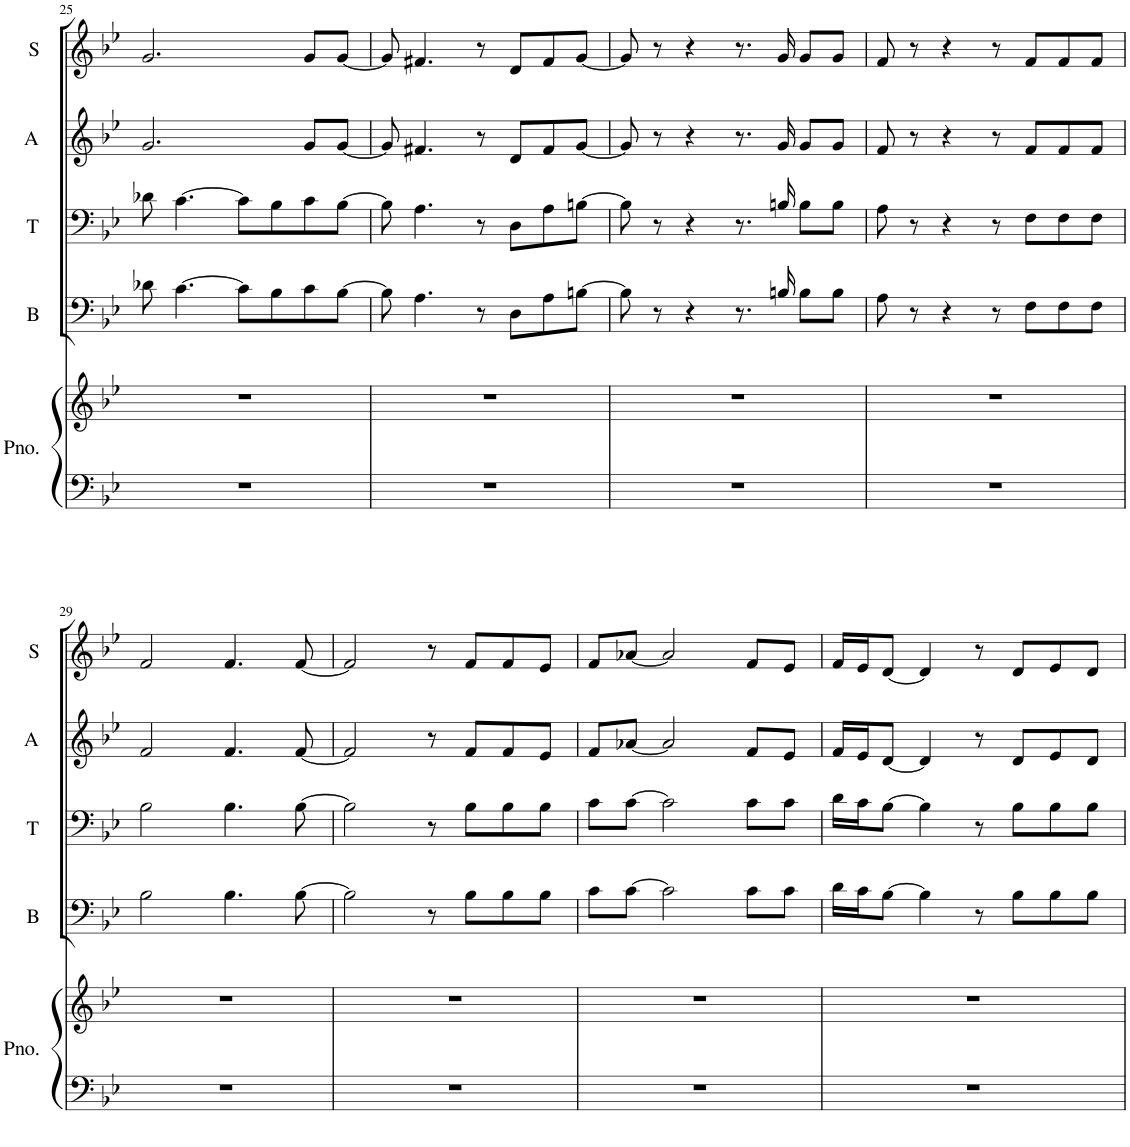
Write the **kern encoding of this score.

**kern	**kern	**kern	**kern	**kern	**kern
*part5	*part5	*part4	*part3	*part2	*part1
*staff6	*staff5	*staff4	*staff3	*staff2	*staff1
*I"Piano	*	*I"Bass	*I"Tenor	*I"Alto	*I"Soprano
*I'Pno.	*	*I'B	*I'T	*I'A	*I'S
!!LO:PB:g=z
*clefF4	*clefG2	*clefF4	*clefF4	*clefG2	*clefG2
*k[b-e-]	*k[b-e-]	*k[b-e-]	*k[b-e-]	*k[b-e-]	*k[b-e-]
*M4/4	*M4/4	*M4/4	*M4/4	*M4/4	*M4/4
=25	=25	=25	=25	=25	=25
1r	1r	8d-X\	8d-X\	2.g/	2.g/
.	.	[4.c\	[4.c\	.	.
.	.	8c\L]	8c\L]	.	.
.	.	8B-\	8B-\	.	.
.	.	8c\	8c\	8g/L	8g/L
.	.	[8B-\J	[8B-\J	[8g/J	[8g/J
=26	=26	=26	=26	=26	=26
1r	1r	8B-\]	8B-\]	8g/]	8g/]
.	.	4.A\	4.A\	4.f#X/	4.f#X/
.	.	8r	8r	8r	8r
.	.	8D\L	8D\L	8d/L	8d/L
.	.	8A\	8A\	8f#/	8f#/
.	.	[8Bn\J	[8Bn\J	[8g/J	[8g/J
=27	=27	=27	=27	=27	=27
1r	1r	8B\]	8B\]	8g/]	8g/]
.	.	8r	8r	8r	8r
.	.	4r	4r	4r	4r
.	.	8.r	8.r	8.r	8.r
.	.	16Bn/	16Bn/	16g/	16g/
.	.	8B\L	8B\L	8g/L	8g/L
.	.	8B\J	8B\J	8g/J	8g/J
=28	=28	=28	=28	=28	=28
1r	1r	8A\	8A\	8f/	8f/
.	.	8r	8r	8r	8r
.	.	4r	4r	4r	4r
.	.	8r	8r	8r	8r
.	.	8F\L	8F\L	8f/L	8f/L
.	.	8F\	8F\	8f/	8f/
.	.	8F\J	8F\J	8f/J	8f/J
!!LO:LB:g=z
=29	=29	=29	=29	=29	=29
1r	1r	2B-\	2B-\	2f/	2f/
.	.	4.B-\	4.B-\	4.f/	4.f/
.	.	[8B-\	[8B-\	[8f/	[8f/
=30	=30	=30	=30	=30	=30
1r	1r	2B-\]	2B-\]	2f/]	2f/]
.	.	8r	8r	8r	8r
.	.	8B-\L	8B-\L	8f/L	8f/L
.	.	8B-\	8B-\	8f/	8f/
.	.	8B-\J	8B-\J	8e-/J	8e-/J
=31	=31	=31	=31	=31	=31
1r	1r	8c\L	8c\L	8f/L	8f/L
.	.	[8c\J	[8c\J	[8a-X/J	[8a-X/J
.	.	2c\]	2c\]	2a-/]	2a-/]
.	.	8c\L	8c\L	8f/L	8f/L
.	.	8c\J	8c\J	8e-/J	8e-/J
=32	=32	=32	=32	=32	=32
1r	1r	16d\LL	16d\LL	16f/LL	16f/LL
.	.	16c\J	16c\J	16e-/J	16e-/J
.	.	[8B-\J	[8B-\J	[8d/J	[8d/J
.	.	4B-\]	4B-\]	4d/]	4d/]
.	.	8r	8r	8r	8r
.	.	8B-\L	8B-\L	8d/L	8d/L
.	.	8B-\	8B-\	8e-/	8e-/
.	.	8B-\J	8B-\J	8d/J	8d/J
=	=	=	=	=	=
*-	*-	*-	*-	*-	*-
